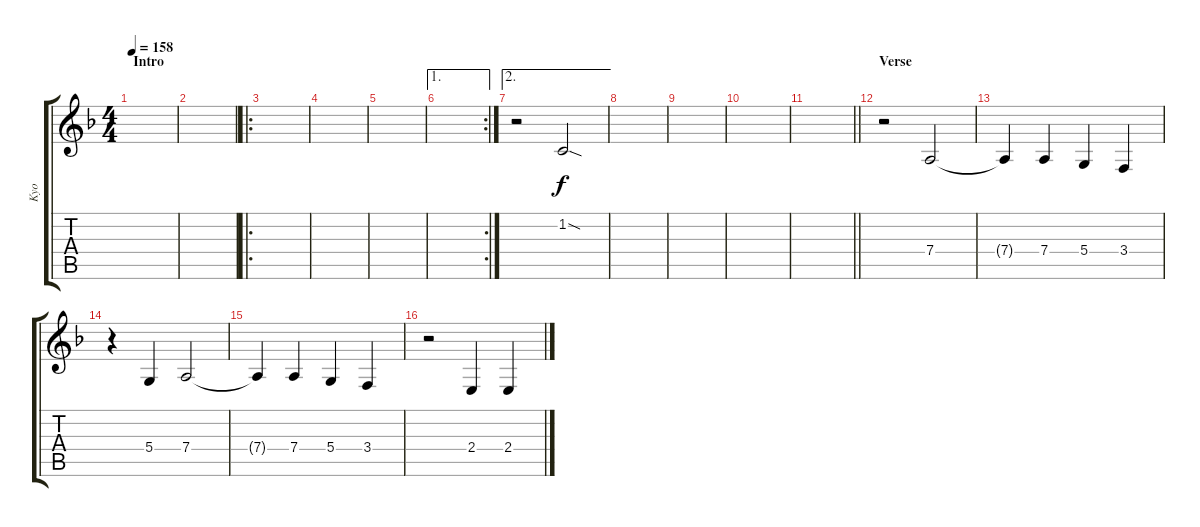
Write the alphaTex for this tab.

\track ("Kyo" "Kyo") {instrument sopranosax}
\staff {score tabs}
\tuning (E4 B3 G3 D3 A2 E2) {hide}
\ts (4 4)
\section ("" "Intro")
\tempo 158
\clef g2
\ks f
|
|
\ro
|
|
|
\ae 1
\rc 2
|
\ae 2
r.2 1.2{sod}.2 |
|
|
|
\barLineRight lightlight
|
\section ("" "Verse")
r.2 7.4.2 |
7.4{t}.4 7.4.4 5.4.4 3.4.4 |
r.4 5.4.4 7.4.2 |
7.4{t}.4 7.4.4 5.4.4 3.4.4 |
r.2 2.4.4 2.4.4
